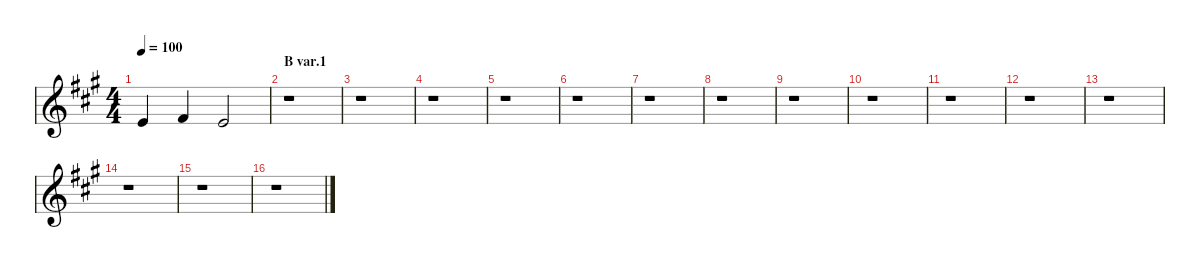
\defaultSystemsLayout 4
\hideDynamics
\bracketExtendMode nobrackets
\singleTrackTrackNamePolicy hidden
\multiTrackTrackNamePolicy hidden
\otherSystemsTrackNameOrientation horizontal
\track ("Trumpets" "tpt.") {instrument trumpet}
\staff {score}
\tuning (E4 B3 G3 D3 A2 E2)
\ts (4 4)
\tempo 100
\clef g2
\ks a
0.1{acc forcenatural}.4{dy f beam Up} 2.1{acc #}.4{beam Up} 0.1{acc forcenatural}.2{beam Up} |
\section ("" "B var.1")
r.1{beam Down} |
r.1{beam Down} |
r.1{beam Down} |
r.1{beam Down} |
r.1{beam Down} |
r.1{beam Down} |
r.1{beam Down} |
r.1{beam Down} |
r.1{beam Down} |
r.1{beam Down} |
r.1{beam Down} |
r.1{beam Down} |
r.1{beam Down} |
r.1{beam Down} |
r.1{beam Down}
